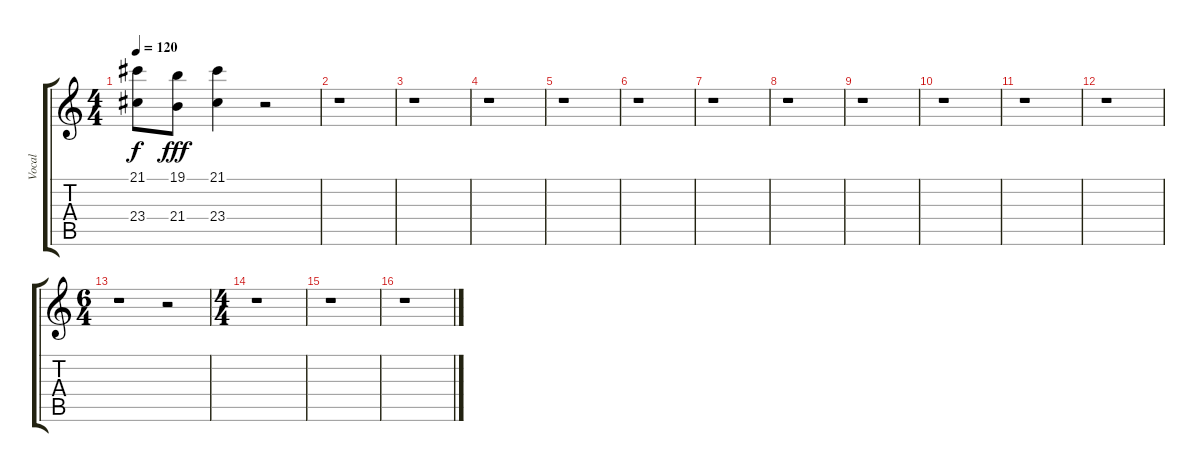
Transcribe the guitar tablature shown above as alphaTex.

\track ("Vocal" "Vocal") {instrument trumpet}
\staff {score tabs}
\tuning (E4 B3 G3 D3 A2 E2) {hide}
\ts (4 4)
\tempo 120
\clef g2
\ks c
(21.1{t} 23.4{t}).8{dy f} (19.1 21.4).8{dy fff} (21.1 23.4).4 r.2 |
r.1 |
r.1 |
r.1 |
r.1 |
r.1 |
r.1 |
r.1 |
r.1 |
r.1 |
r.1 |
r.1 |
\ts (6 4)
r.1 r.2 |
\ts (4 4)
r.1 |
r.1 |
r.1
